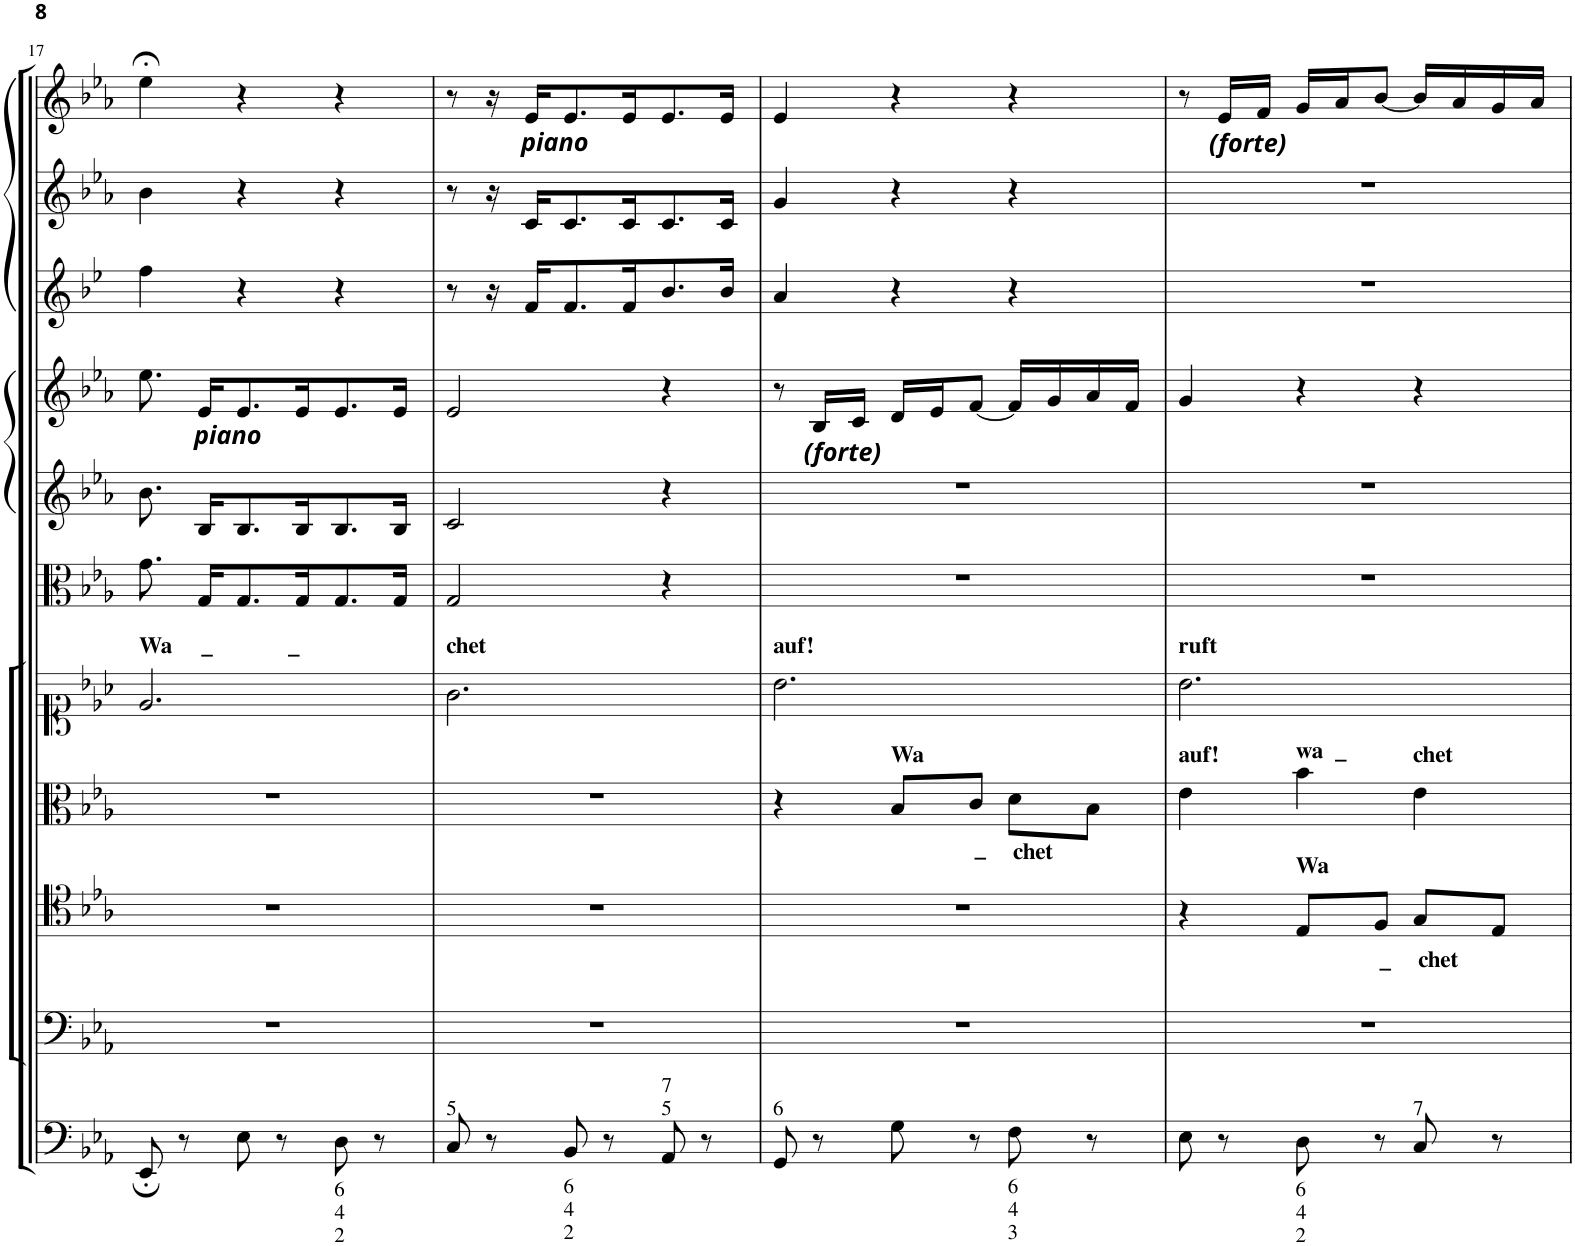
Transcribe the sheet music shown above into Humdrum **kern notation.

**kern	**kern	**kern	**kern	**kern	**kern	**kern	**kern	**kern	**kern	**kern
*part11	*part10	*part9	*part8	*part7	*part6	*part5	*part4	*part3	*part2	*part1
*staff11	*staff10	*staff9	*staff8	*staff7	*staff6	*staff5	*staff4	*staff3	*staff2	*staff1
*I"Continuo.	*I"Basso.	*I"Tenore.	*I"Alto.	*I"Soprano.	*I"Viola.	*I"Violino II	*I"Violino I	*I"Taille.	*I"Oboe II.	*I"Oboe I.
*	*	*	*	*	*	*	*	*	*I'Ob	*I'Ob
!!LO:PB:g=z
*clefF4	*clefF4	*clefC4	*clefC3	*clefC1	*clefC3	*clefG2	*clefG2	*clefG2	*clefG2	*clefG2
*	*	*	*	*	*	*	*	*Trd4c7	*	*
*k[b-e-a-]	*k[b-e-a-]	*k[b-e-a-]	*k[b-e-a-]	*k[b-e-a-]	*k[b-e-a-]	*k[b-e-a-]	*k[b-e-a-]	*k[b-e-]	*k[b-e-a-]	*k[b-e-a-]
*M3/4	*M3/4	*M3/4	*M3/4	*M3/4	*M3/4	*M3/4	*M3/4	*M3/4	*M3/4	*M3/4
=17	=17	=17	=17	=17	=17	=17	=17	=17	=17	=17
!	!	!	!	!LO:TX:a:B:t=Wa     _             _	!	!	!	!	!	!
8EE-;/	2.r	2.r	2.r	2.e-/	8.g\	8.b-\	8.ee-\	4ff\	4b-\	4ee-;<\
8r	.	.	.	.	.	.	.	.	.	.
!	!	!	!	!	!	!	!LO:TX:b:Bi:t=piano	!	!	!
.	.	.	.	.	16G/KL	16B-/KL	16e-/KL	.	.	.
8E-\	.	.	.	.	8.G^^/	8.B-^^/	8.e-^^/	4r	4r	4r
8r	.	.	.	.	.	.	.	.	.	.
.	.	.	.	.	16G/K	16B-/K	16e-/K	.	.	.
!LO:TX:b:t=6	!	!	!	!	!	!	!	!	!	!
!LO:TX:b:t=4	!	!	!	!	!	!	!	!	!	!
!LO:TX:b:t=2	!	!	!	!	!	!	!	!	!	!
8D\	.	.	.	.	8.G^^/	8.B-^^/	8.e-^^/	4r	4r	4r
8r	.	.	.	.	.	.	.	.	.	.
.	.	.	.	.	16G/Jk	16B-/Jk	16e-/Jk	.	.	.
=18	=18	=18	=18	=18	=18	=18	=18	=18	=18	=18
!	!	!	!	!LO:TX:a:B:t=chet	!	!	!	!	!	!
!LO:TX:a:t=5	!	!	!	!	!	!	!	!	!	!
8C/	2.r	2.r	2.r	2.g\	2G/	2c/	2e-/	8r	8r	8r
8r	.	.	.	.	.	.	.	16r	16r	16r
!	!	!	!	!	!	!	!	!	!	!LO:TX:b:Bi:t=piano
.	.	.	.	.	.	.	.	16f/KL	16c/KL	16e-/KL
!LO:TX:b:t=6	!	!	!	!	!	!	!	!	!	!
!LO:TX:b:t=4	!	!	!	!	!	!	!	!	!	!
!LO:TX:b:t=2	!	!	!	!	!	!	!	!	!	!
8BB-/	.	.	.	.	.	.	.	8.f^^/	8.c^^/	8.e-^^/
8r	.	.	.	.	.	.	.	.	.	.
.	.	.	.	.	.	.	.	16f/K	16c/K	16e-/K
!LO:TX:a:t=7	!	!	!	!	!	!	!	!	!	!
!LO:TX:a:t=5	!	!	!	!	!	!	!	!	!	!
8AA-/	.	.	.	.	4r	4r	4r	8.b-^^/	8.c^^/	8.e-^^/
8r	.	.	.	.	.	.	.	.	.	.
.	.	.	.	.	.	.	.	16b-/Jk	16c/Jk	16e-/Jk
=19	=19	=19	=19	=19	=19	=19	=19	=19	=19	=19
!	!	!	!	!LO:TX:a:B:t=auf!	!	!	!	!	!	!
!LO:TX:a:t=6	!	!	!	!	!	!	!	!	!	!
8GG/	2.r	2.r	4r	2.b-\	2.r	2.r	8r	4a/	4g/	4e-/
!	!	!	!	!	!	!	!LO:TX:b:Bi:t=(forte)	!	!	!
8r	.	.	.	.	.	.	16B-/LL	.	.	.
.	.	.	.	.	.	.	16c/JJ	.	.	.
!	!	!	!LO:TX:a:B:t=Wa	!	!	!	!	!	!	!
8G\	.	.	8B-/L	.	.	.	16d/LL	4r	4r	4r
.	.	.	.	.	.	.	16e-/J	.	.	.
!	!	!	!LO:TX:b:B:t=_	!	!	!	!	!	!	!
8r	.	.	8c/J	.	.	.	[8f/J	.	.	.
!	!	!	!LO:TX:b:B:t=chet	!	!	!	!	!	!	!
!LO:TX:b:t=6	!	!	!	!	!	!	!	!	!	!
!LO:TX:b:t=4	!	!	!	!	!	!	!	!	!	!
!LO:TX:b:t=3	!	!	!	!	!	!	!	!	!	!
8F\	.	.	8d\L	.	.	.	16f/LL]	4r	4r	4r
.	.	.	.	.	.	.	16g/	.	.	.
8r	.	.	8B-\J	.	.	.	16a-/	.	.	.
.	.	.	.	.	.	.	16f/JJ	.	.	.
=20	=20	=20	=20	=20	=20	=20	=20	=20	=20	=20
!	!	!	!	!LO:TX:a:B:t=ruft	!	!	!	!	!	!
!	!	!	!LO:TX:a:B:t=auf!	!	!	!	!	!	!	!
8E-\	2.r	4r	4e-\	2.b-\	2.r	2.r	4g/	2.r	2.r	8r
!	!	!	!	!	!	!	!	!	!	!LO:TX:b:Bi:t=(forte)
8r	.	.	.	.	.	.	.	.	.	16e-/LL
.	.	.	.	.	.	.	.	.	.	16f/JJ
!	!	!	!LO:TX:a:B:t=wa  _	!	!	!	!	!	!	!
!	!	!LO:TX:a:B:t=Wa	!	!	!	!	!	!	!	!
!LO:TX:b:t=6	!	!	!	!	!	!	!	!	!	!
!LO:TX:b:t=4	!	!	!	!	!	!	!	!	!	!
!LO:TX:b:t=2	!	!	!	!	!	!	!	!	!	!
8D\	.	8E-/L	4b-\	.	.	.	4r	.	.	16g/LL
.	.	.	.	.	.	.	.	.	.	16a-/J
!	!	!LO:TX:b:B:t=_	!	!	!	!	!	!	!	!
8r	.	8F/J	.	.	.	.	.	.	.	[8b-/J
!	!	!	!LO:TX:a:B:t=chet	!	!	!	!	!	!	!
!	!	!LO:TX:b:B:t=chet	!	!	!	!	!	!	!	!
!LO:TX:a:t=7	!	!	!	!	!	!	!	!	!	!
8C/	.	8G/L	4e-\	.	.	.	4r	.	.	16b-/LL]
.	.	.	.	.	.	.	.	.	.	16a-/
8r	.	8E-/J	.	.	.	.	.	.	.	16g/
.	.	.	.	.	.	.	.	.	.	16a-/JJ
=	=	=	=	=	=	=	=	=	=	=
*-	*-	*-	*-	*-	*-	*-	*-	*-	*-	*-
